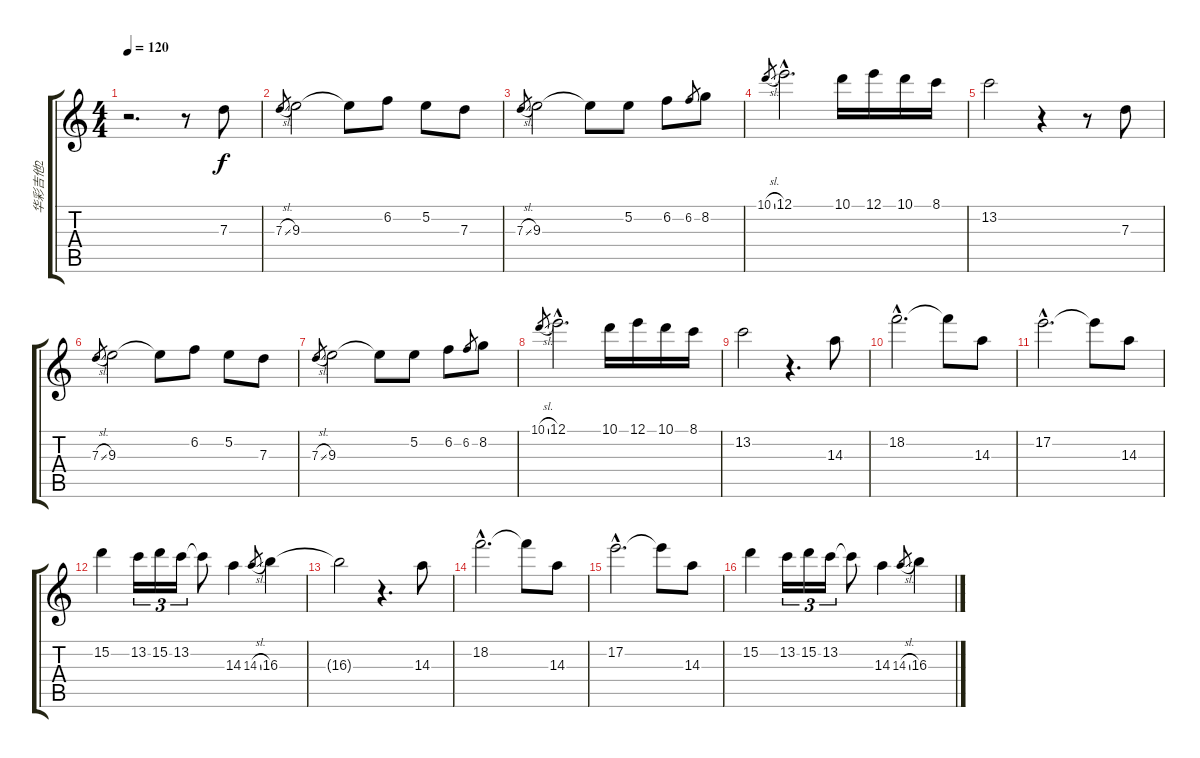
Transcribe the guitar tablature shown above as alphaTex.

\track ("华彩吉他2" "华彩吉他2") {instrument acousticguitarnylon}
\staff {score tabs}
\tuning (E4 B3 G3 D3 A2 E2) {hide}
\ts (4 4)
\tempo 120
\clef g2
\ks c
r.2{d dy f} r.8 7.3.8 |
7.3{sl}.8{gr} 9.3.2 9.3{t}.8 6.2.8 5.2.8 7.3.8 |
7.3{sl}.8{gr} 9.3.2 9.3{t}.8 5.2.8 6.2.8 6.2.8{gr} 8.2.8 |
10.1{sl}.8{gr} 12.1{hac}.2{d} 10.1.16 12.1.16 10.1.16 8.1.16 |
13.2.2 r.4 r.8 7.3.8 |
7.3{sl}.8{gr} 9.3.2 9.3{t}.8 6.2.8 5.2.8 7.3.8 |
7.3{sl}.8{gr} 9.3.2 9.3{t}.8 5.2.8 6.2.8 6.2.8{gr} 8.2.8 |
10.1{sl}.8{gr} 12.1{hac}.2{d} 10.1.16 12.1.16 10.1.16 8.1.16 |
13.2.2 r.4{d} 14.3.8 |
18.2{hac}.2{d} 18.2{t}.8 14.3.8 |
17.2{hac}.2{d} 17.2{t}.8 14.3.8 |
15.2.4 13.2.16{tu (3 2)} 15.2.16{tu (3 2)} 13.2.16{tu (3 2)} 13.2{t}.8 14.3.4 14.3{sl}.8{gr} 16.3.4 |
16.3{t}.2 r.4{d} 14.3.8 |
18.2{hac}.2{d} 18.2{t}.8 14.3.8 |
17.2{hac}.2{d} 17.2{t}.8 14.3.8 |
15.2.4 13.2.16{tu (3 2)} 15.2.16{tu (3 2)} 13.2.16{tu (3 2)} 13.2{t}.8 14.3.4 14.3{sl}.8{gr} 16.3.4
